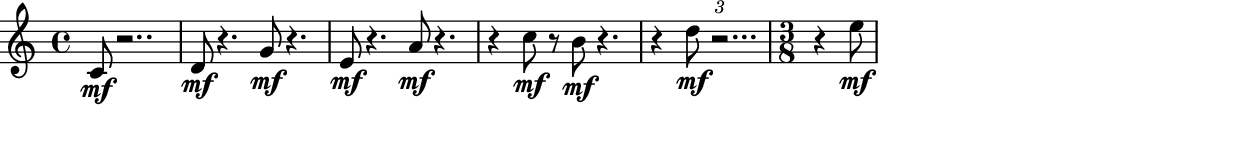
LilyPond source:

%%% Generated by music-score %%%
\include "lilypond-book-preamble.ly"
\paper {
  #(define dump-extents #t)

  indent = 0\mm
  line-width = 210\mm - 2.0 * 0.4\in
  ragged-right = ##t
  force-assignment = #""
  line-width = #(- line-width (* mm  3.000000))
}
\header {
  title = ""
  composer = ""
}
\layout {
}

<<
    \new Staff {   \set Staff.instrumentName = "" \set Staff.shortInstrumentName = "" \clef treble \time 4/4 c'8-\mf r2.. d'8-\mf r4. g'8-\mf r4. e'8-\mf r4. a'8-\mf r4. r4 c''8-\mf r8 b'8-\mf r4. r4 d''8-\mf \times 2/3
                                                                                                                                                                                                                        r2... \time 3/8 r4 e''8-\mf
               }
>>